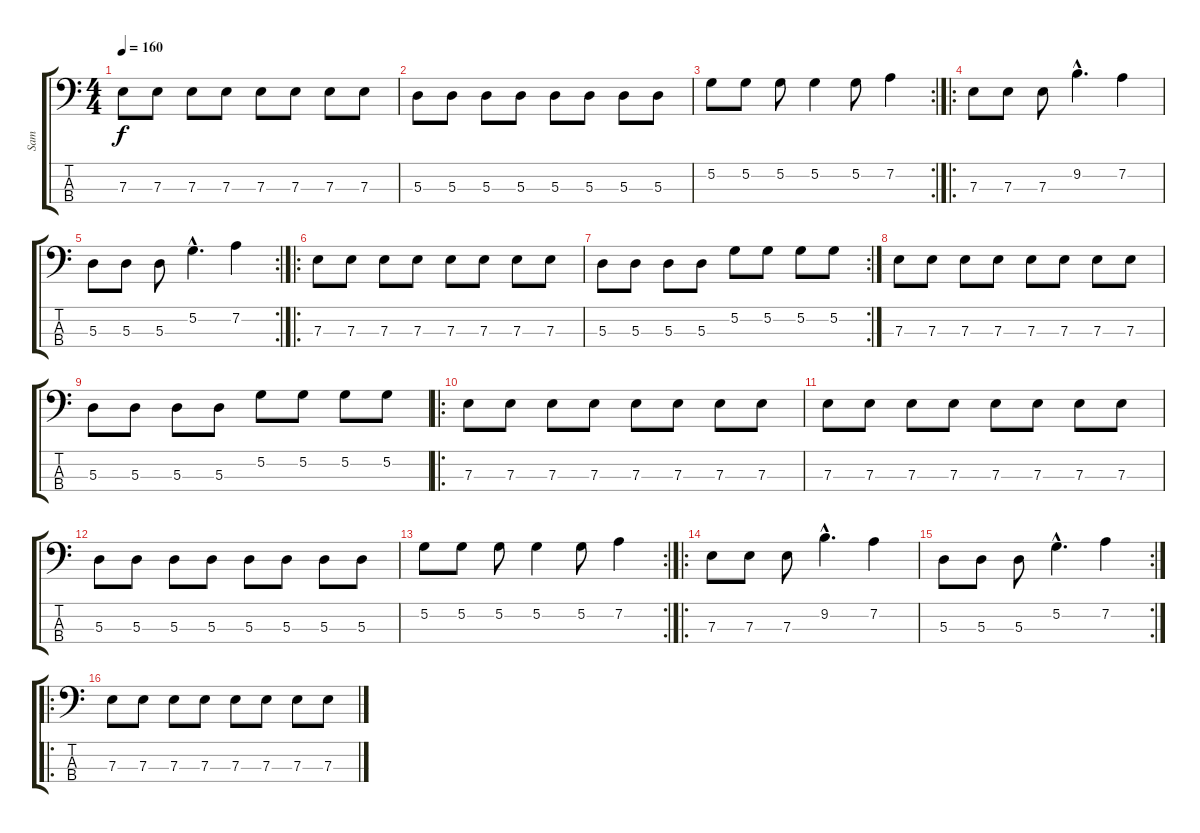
\track ("Sam" "Sam") {instrument electricbassfinger}
\staff {score tabs}
\tuning (G2 D2 A1 E1) {hide}
\ts (4 4)
\tempo 160
\clef f4
\ks c
7.3.8{dy f} 7.3.8 7.3.8 7.3.8 7.3.8 7.3.8 7.3.8 7.3.8 |
5.3.8 5.3.8 5.3.8 5.3.8 5.3.8 5.3.8 5.3.8 5.3.8 |
\rc 2
5.2.8 5.2.8 5.2.8 5.2.4 5.2.8 7.2.4 |
\ro
7.3.8 7.3.8 7.3.8 9.2{hac}.4{d} 7.2.4 |
\rc 2
5.3.8 5.3.8 5.3.8 5.2{hac}.4{d} 7.2.4 |
\ro
7.3.8 7.3.8 7.3.8 7.3.8 7.3.8 7.3.8 7.3.8 7.3.8 |
\rc 2
5.3.8 5.3.8 5.3.8 5.3.8 5.2.8 5.2.8 5.2.8 5.2.8 |
7.3.8 7.3.8 7.3.8 7.3.8 7.3.8 7.3.8 7.3.8 7.3.8 |
5.3.8 5.3.8 5.3.8 5.3.8 5.2.8 5.2.8 5.2.8 5.2.8 |
\ro
7.3.8 7.3.8 7.3.8 7.3.8 7.3.8 7.3.8 7.3.8 7.3.8 |
7.3.8 7.3.8 7.3.8 7.3.8 7.3.8 7.3.8 7.3.8 7.3.8 |
5.3.8 5.3.8 5.3.8 5.3.8 5.3.8 5.3.8 5.3.8 5.3.8 |
\rc 2
5.2.8 5.2.8 5.2.8 5.2.4 5.2.8 7.2.4 |
\ro
7.3.8 7.3.8 7.3.8 9.2{hac}.4{d} 7.2.4 |
\rc 2
5.3.8 5.3.8 5.3.8 5.2{hac}.4{d} 7.2.4 |
\ro
7.3.8 7.3.8 7.3.8 7.3.8 7.3.8 7.3.8 7.3.8 7.3.8
